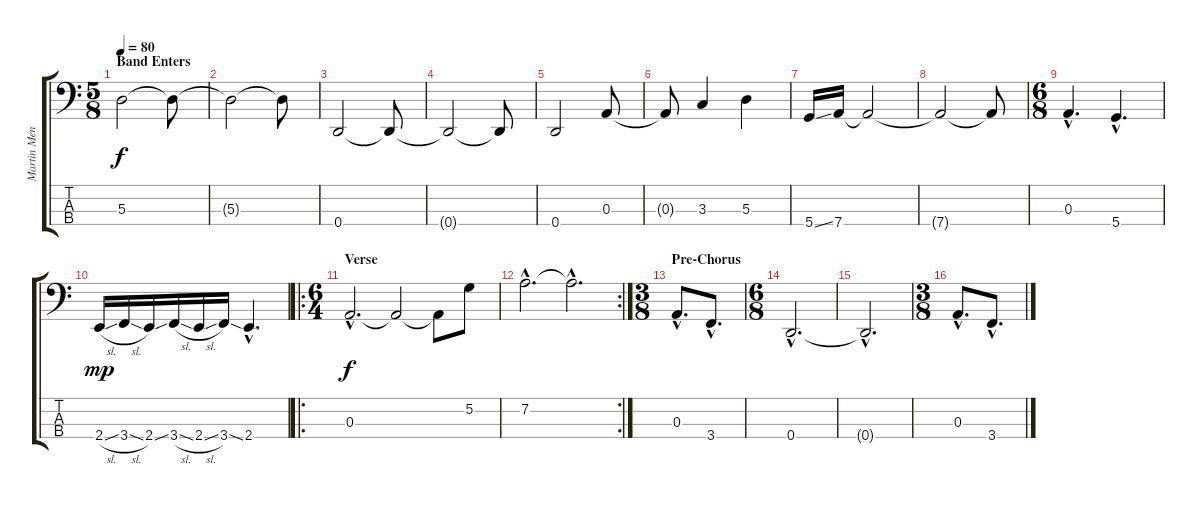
\track ("Martin Mendez" "Martin Men") {instrument electricbassfinger}
\staff {score tabs}
\tuning (G2 D2 A1 D1) {hide}
\ts (5 8)
\section ("" "Band Enters")
\tempo 80
\clef f4
\ks c
5.3.2{dy f} 5.3{t}.8 |
5.3{t}.2 5.3{t}.8 |
0.4.2 0.4{t}.8 |
0.4{t}.2 0.4{t}.8 |
0.4.2 0.3.8 |
0.3{t}.8 3.3.4 5.3.4 |
5.4{ss}.16 7.4.16 7.4{t}.2 |
7.4{t}.2 7.4{t}.8 |
\ts (6 8)
0.3{hac}.4{d} 5.4{hac}.4{d} |
2.4{sl}.16{dy mp} 3.4{sl}.16 2.4{ss}.16 3.4{sl}.16 2.4{sl}.16 3.4{ss}.16 2.4{hac}.4{d} |
\ro
\ts (6 4)
\section ("" "Verse")
0.3{hac}.2{d dy f} 0.3{t}.2 0.3{t}.8 5.2.8 |
\rc 2
7.2{hac}.2{d} 7.2{hac t}.2{d} |
\ts (3 8)
\section ("" "Pre-Chorus")
0.3{hac}.8{d} 3.4{hac}.8{d} |
\ts (6 8)
0.4{hac}.2{d} |
0.4{hac t}.2{d} |
\ts (3 8)
0.3{hac}.8{d} 3.4{hac}.8{d}
